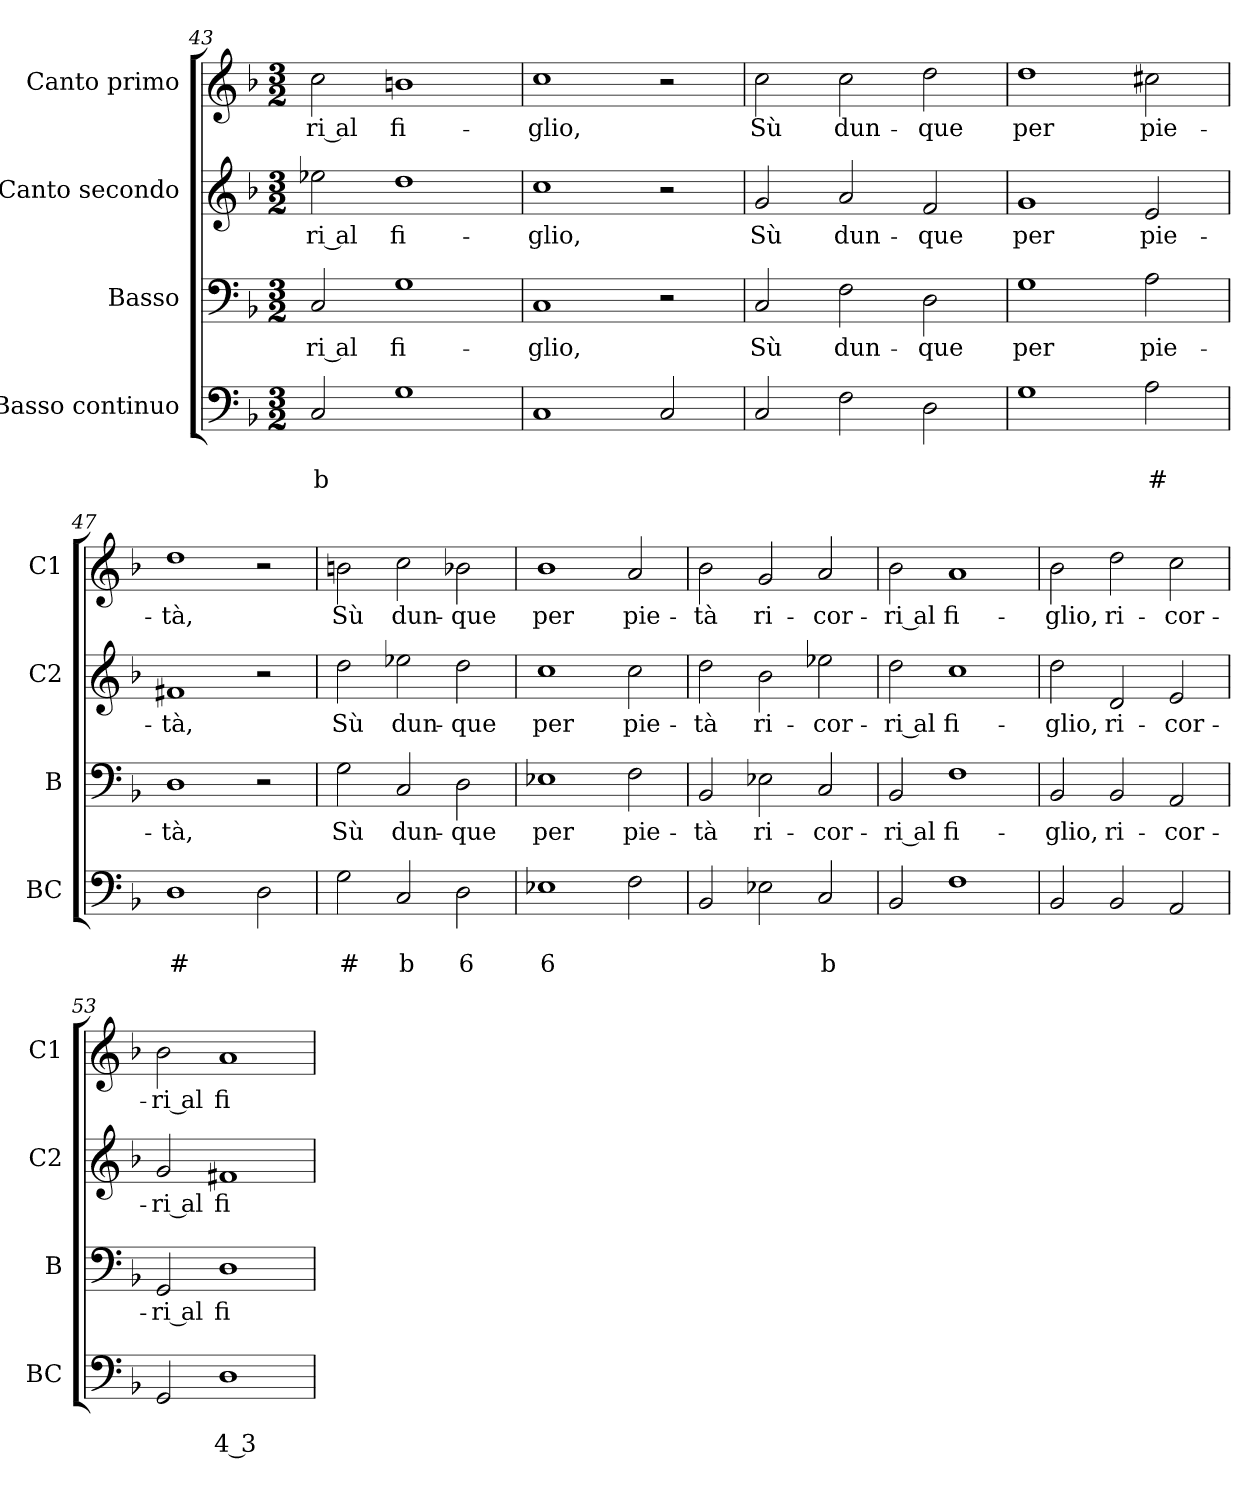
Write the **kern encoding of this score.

**kern	**text	**text	**kern	**text	**kern	**text	**kern	**text
*part4	*part4	*part4	*part3	*part3	*part2	*part2	*part1	*part1
*staff4	*staff4	*staff4	*staff3	*staff3	*staff2	*staff2	*staff1	*staff1
*I"Basso continuo	*	*	*I"Basso	*	*I"Canto secondo	*	*I"Canto primo	*
*I'BC	*	*	*I'B	*	*I'C2	*	*I'C1	*
*clefF4	*	*	*clefF4	*	*clefG2	*	*clefG2	*
*k[b-]	*	*	*k[b-]	*	*k[b-]	*	*k[b-]	*
*F:	*	*	*F:	*	*F:	*	*F:	*
*M3/2	*	*	*M3/2	*	*M3/2	*	*M3/2	*
=43	=43	=43	=43	=43	=43	=43	=43	=43
!	!	!LO:LY:b	!	!LO:LY:b	!	!LO:LY:b	!	!LO:LY:b
2C/	.	b	2C/	-ri al	2ee-X\	-ri al	2cc\	-ri al
!	!	!	!	!LO:LY:b	!	!LO:LY:b	!	!LO:LY:b
1G	.	.	1G	fi-	1dd	fi-	1bn	fi-
=44	=44	=44	=44	=44	=44	=44	=44	=44
!	!	!	!	!LO:LY:b	!	!LO:LY:b	!	!LO:LY:b
1C	.	.	1C	-glio,	1cc	-glio,	1cc	-glio,
2C/	.	.	2r	.	2r	.	2r	.
=45	=45	=45	=45	=45	=45	=45	=45	=45
!	!	!	!	!LO:LY:b	!	!LO:LY:b	!	!LO:LY:b
2C/	.	.	2C/	Sù	2g/	Sù	2cc\	Sù
!	!	!	!	!LO:LY:b	!	!LO:LY:b	!	!LO:LY:b
2F\	.	.	2F\	dun-	2a/	dun-	2cc\	dun-
!	!	!	!	!LO:LY:b	!	!LO:LY:b	!	!LO:LY:b
2D\	.	.	2D\	-que	2f/	-que	2dd\	-que
=46	=46	=46	=46	=46	=46	=46	=46	=46
!	!	!	!	!LO:LY:b	!	!LO:LY:b	!	!LO:LY:b
1G	.	.	1G	per	1g	per	1dd	per
!	!	!LO:LY:b	!	!LO:LY:b	!	!LO:LY:b	!	!LO:LY:b
2A\	.	#	2A\	pie-	2e/	pie-	2cc#X\	pie-
=47	=47	=47	=47	=47	=47	=47	=47	=47
!	!	!LO:LY:b	!	!LO:LY:b	!	!LO:LY:b	!	!LO:LY:b
1D	.	#	1D	-tà,	1f#X	-tà,	1dd	-tà,
2D\	.	.	2r	.	2r	.	2r	.
!!LO:LB:g=z
=48	=48	=48	=48	=48	=48	=48	=48	=48
!	!	!LO:LY:b	!	!LO:LY:b	!	!LO:LY:b	!	!LO:LY:b
2G\	.	#	2G\	Sù	2dd\	Sù	2bn\	Sù
!	!	!LO:LY:b	!	!LO:LY:b	!	!LO:LY:b	!	!LO:LY:b
2C/	.	b	2C/	dun-	2ee-X\	dun-	2cc\	dun-
!	!	!LO:LY:b	!	!LO:LY:b	!	!LO:LY:b	!	!LO:LY:b
2D\	.	6	2D\	-que	2dd\	-que	2b-X\	-que
=49	=49	=49	=49	=49	=49	=49	=49	=49
!	!	!LO:LY:b	!	!LO:LY:b	!	!LO:LY:b	!	!LO:LY:b
1E-X	.	6	1E-X	per	1cc	per	1b-	per
!	!	!	!	!LO:LY:b	!	!LO:LY:b	!	!LO:LY:b
2F\	.	.	2F\	pie-	2cc\	pie-	2a/	pie-
=50	=50	=50	=50	=50	=50	=50	=50	=50
!	!	!	!	!LO:LY:b	!	!LO:LY:b	!	!LO:LY:b
2BB-/	.	.	2BB-/	-tà	2dd\	-tà	2b-\	-tà
!	!	!	!	!LO:LY:b	!	!LO:LY:b	!	!LO:LY:b
2E-X\	.	.	2E-X\	ri-	2b-\	ri-	2g/	ri-
!	!	!LO:LY:b	!	!LO:LY:b	!	!LO:LY:b	!	!LO:LY:b
2C/	.	b	2C/	-cor-	2ee-X\	-cor-	2a/	-cor-
=51	=51	=51	=51	=51	=51	=51	=51	=51
!	!	!	!	!LO:LY:b	!	!LO:LY:b	!	!LO:LY:b
2BB-/	.	.	2BB-/	-ri al	2dd\	-ri al	2b-\	-ri al
!	!	!	!	!LO:LY:b	!	!LO:LY:b	!	!LO:LY:b
1F	.	.	1F	fi-	1cc	fi-	1a	fi-
=52	=52	=52	=52	=52	=52	=52	=52	=52
!	!	!	!	!LO:LY:b	!	!LO:LY:b	!	!LO:LY:b
2BB-/	.	.	2BB-/	-glio,	2dd\	-glio,	2b-\	-glio,
!	!	!	!	!LO:LY:b	!	!LO:LY:b	!	!LO:LY:b
2BB-/	.	.	2BB-/	ri-	2d/	ri-	2dd\	ri-
!	!	!	!	!LO:LY:b	!	!LO:LY:b	!	!LO:LY:b
2AA/	.	.	2AA/	-cor-	2e/	-cor-	2cc\	-cor-
=53	=53	=53	=53	=53	=53	=53	=53	=53
!	!	!	!	!LO:LY:b	!	!LO:LY:b	!	!LO:LY:b
2GG/	.	.	2GG/	-ri al	2g/	-ri al	2b-\	-ri al
!	!	!LO:LY:b	!	!LO:LY:b	!	!LO:LY:b	!	!LO:LY:b
1D	.	4 3	1D	fi-	1f#X	fi-	1a	fi-
=	=	=	=	=	=	=	=	=
*-	*-	*-	*-	*-	*-	*-	*-	*-
